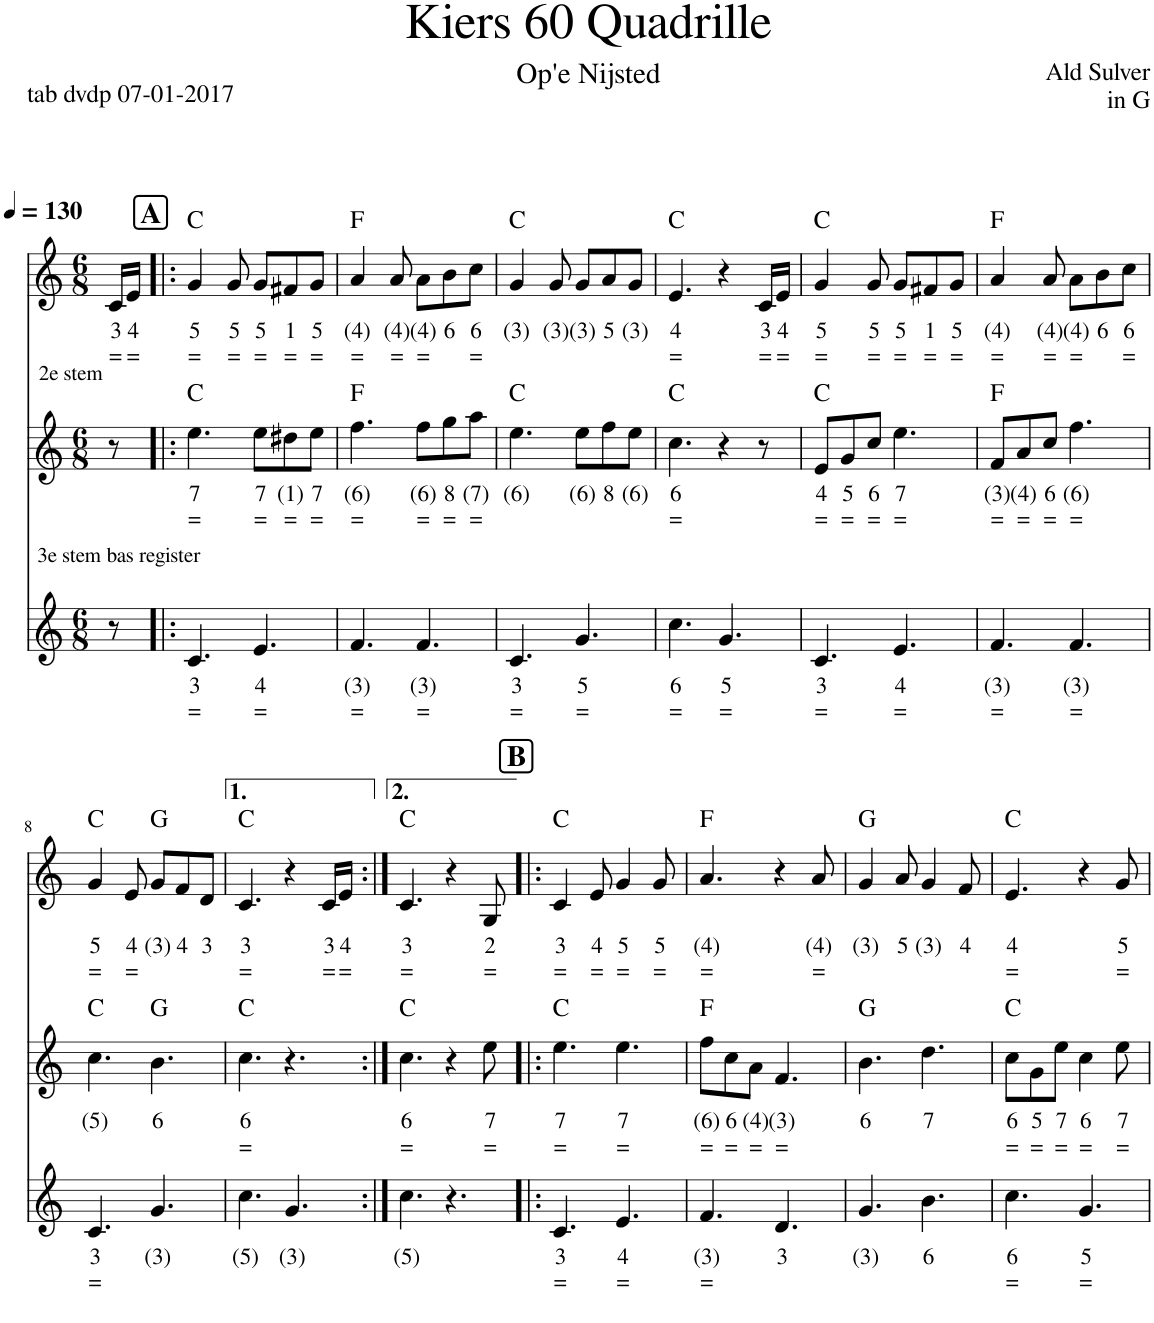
**kern	**text	**text	**kern	**text	**text	**kern	**text	**text	**harte
*part3	*part3	*part3	*part2	*part2	*part2	*part1	*part1	*part1	*part1
*staff3	*staff3	*staff3	*staff2	*staff2	*staff2	*staff1	*staff1	*staff1	*
*I"Stem	*	*	*I"Stem	*	*	*I"Stem	*	*	*
*clefG2	*	*	*clefG2	*	*	*clefG2	*	*	*
*k[]	*	*	*k[]	*	*	*k[]	*	*	*
*M6/8	*	*	*M6/8	*	*	*M6/8	*	*	*
*MM130	*	*	*MM130	*	*	*MM130	*	*	*
=1	=1	=1	=1	=1	=1	=1	=1	=1	=1
!	!	!	!LO:TX:a:t=2e stem	!	!	!	!	!	!
!LO:TX:a:t=3e stem bas register	!	!	!	!	!	!	!	!	!
!	!	!	!	!	!	!	!LO:LY:b	!LO:LY:b	!
8r	.	.	8r	.	.	16c/LL	3	=	.
!	!	!	!	!	!	!	!LO:LY:b	!LO:LY:b	!
.	.	.	.	.	.	16e/JJ	4	=	.
!!LO:REH:place=s1:a:B:cj:fs=14:t=A
=2!|:	=2!|:	=2!|:	=2!|:	=2!|:	=2!|:	=2!|:	=2!|:	=2!|:	=2!|:
!	!LO:LY:b	!LO:LY:b	!	!LO:LY:b	!LO:LY:b	!	!LO:LY:b	!LO:LY:b	!
4.c/	3	=	4.ee\	7	=	4g/	5	=	C:maj
!	!	!	!	!	!	!	!LO:LY:b	!LO:LY:b	!
.	.	.	.	.	.	8g/	5	=	.
!	!LO:LY:b	!LO:LY:b	!	!LO:LY:b	!LO:LY:b	!	!LO:LY:b	!LO:LY:b	!
4.e/	4	=	8ee\L	7	=	8g/L	5	=	.
!	!	!	!	!LO:LY:b	!LO:LY:b	!	!LO:LY:b	!LO:LY:b	!
.	.	.	8dd#X\	(1)	=	8f#X/	1	=	.
!	!	!	!	!LO:LY:b	!LO:LY:b	!	!LO:LY:b	!LO:LY:b	!
.	.	.	8ee\J	7	=	8g/J	5	=	.
=3	=3	=3	=3	=3	=3	=3	=3	=3	=3
!	!LO:LY:b	!LO:LY:b	!	!LO:LY:b	!LO:LY:b	!	!LO:LY:b	!LO:LY:b	!
4.f/	(3)	=	4.ff\	(6)	=	4a/	(4)	=	F:maj
!	!	!	!	!	!	!	!LO:LY:b	!LO:LY:b	!
.	.	.	.	.	.	8a/	(4)	=	.
!	!LO:LY:b	!LO:LY:b	!	!LO:LY:b	!LO:LY:b	!	!LO:LY:b	!LO:LY:b	!
4.f/	(3)	=	8ff\L	(6)	=	8a\L	(4)	=	.
!	!	!	!	!LO:LY:b	!LO:LY:b	!	!LO:LY:b	!	!
.	.	.	8gg\	8	=	8b\	6	.	.
!	!	!	!	!LO:LY:b	!LO:LY:b	!	!LO:LY:b	!LO:LY:b	!
.	.	.	8aa\J	(7)	=	8cc\J	6	=	.
=4	=4	=4	=4	=4	=4	=4	=4	=4	=4
!	!LO:LY:b	!LO:LY:b	!	!LO:LY:b	!	!	!LO:LY:b	!	!
4.c/	3	=	4.ee\	(6)	.	4g/	(3)	.	C:maj
!	!	!	!	!	!	!	!LO:LY:b	!	!
.	.	.	.	.	.	8g/	(3)	.	.
!	!LO:LY:b	!LO:LY:b	!	!LO:LY:b	!	!	!LO:LY:b	!	!
4.g/	5	=	8ee\L	(6)	.	8g/L	(3)	.	.
!	!	!	!	!LO:LY:b	!	!	!LO:LY:b	!	!
.	.	.	8ff\	8	.	8a/	5	.	.
!	!	!	!	!LO:LY:b	!	!	!LO:LY:b	!	!
.	.	.	8ee\J	(6)	.	8g/J	(3)	.	.
=5	=5	=5	=5	=5	=5	=5	=5	=5	=5
!	!LO:LY:b	!LO:LY:b	!	!LO:LY:b	!LO:LY:b	!	!LO:LY:b	!LO:LY:b	!
4.cc\	6	=	4.cc\	6	=	4.e/	4	=	C:maj
!	!LO:LY:b	!LO:LY:b	!	!	!	!	!	!	!
4.g/	5	=	4r	.	.	4r	.	.	.
!	!	!	!	!	!	!	!LO:LY:b	!LO:LY:b	!
.	.	.	8r	.	.	16c/LL	3	=	.
!	!	!	!	!	!	!	!LO:LY:b	!LO:LY:b	!
.	.	.	.	.	.	16e/JJ	4	=	.
=6	=6	=6	=6	=6	=6	=6	=6	=6	=6
!	!LO:LY:b	!LO:LY:b	!	!LO:LY:b	!LO:LY:b	!	!LO:LY:b	!LO:LY:b	!
4.c/	3	=	8e/L	4	=	4g/	5	=	C:maj
!	!	!	!	!LO:LY:b	!LO:LY:b	!	!	!	!
.	.	.	8g/	5	=	.	.	.	.
!	!	!	!	!LO:LY:b	!LO:LY:b	!	!LO:LY:b	!LO:LY:b	!
.	.	.	8cc/J	6	=	8g/	5	=	.
!	!LO:LY:b	!LO:LY:b	!	!LO:LY:b	!LO:LY:b	!	!LO:LY:b	!LO:LY:b	!
4.e/	4	=	4.ee\	7	=	8g/L	5	=	.
!	!	!	!	!	!	!	!LO:LY:b	!LO:LY:b	!
.	.	.	.	.	.	8f#X/	1	=	.
!	!	!	!	!	!	!	!LO:LY:b	!LO:LY:b	!
.	.	.	.	.	.	8g/J	5	=	.
=7	=7	=7	=7	=7	=7	=7	=7	=7	=7
!	!LO:LY:b	!LO:LY:b	!	!LO:LY:b	!LO:LY:b	!	!LO:LY:b	!LO:LY:b	!
4.f/	(3)	=	8f/L	(3)	=	4a/	(4)	=	F:maj
!	!	!	!	!LO:LY:b	!LO:LY:b	!	!	!	!
.	.	.	8a/	(4)	=	.	.	.	.
!	!	!	!	!LO:LY:b	!LO:LY:b	!	!LO:LY:b	!LO:LY:b	!
.	.	.	8cc/J	6	=	8a/	(4)	=	.
!	!LO:LY:b	!LO:LY:b	!	!LO:LY:b	!LO:LY:b	!	!LO:LY:b	!LO:LY:b	!
4.f/	(3)	=	4.ff\	(6)	=	8a\L	(4)	=	.
!	!	!	!	!	!	!	!LO:LY:b	!	!
.	.	.	.	.	.	8b\	6	.	.
!	!	!	!	!	!	!	!LO:LY:b	!LO:LY:b	!
.	.	.	.	.	.	8cc\J	6	=	.
!!LO:LB:g=z
=8	=8	=8	=8	=8	=8	=8	=8	=8	=8
!	!LO:LY:b	!LO:LY:b	!	!LO:LY:b	!	!	!LO:LY:b	!LO:LY:b	!
4.c/	3	=	4.cc\	(5)	.	4g/	5	=	C:maj
!	!	!	!	!	!	!	!LO:LY:b	!LO:LY:b	!
.	.	.	.	.	.	8e/	4	=	.
!	!LO:LY:b	!	!	!LO:LY:b	!	!	!LO:LY:b	!	!
4.g/	(3)	.	4.b\	6	.	8g/L	(3)	.	G:maj
!	!	!	!	!	!	!	!LO:LY:b	!	!
.	.	.	.	.	.	8f/	4	.	.
!	!	!	!	!	!	!	!LO:LY:b	!	!
.	.	.	.	.	.	8d/J	3	.	.
=9	=9	=9	=9	=9	=9	=9	=9	=9	=9
!	!LO:LY:b	!	!	!LO:LY:b	!LO:LY:b	!	!LO:LY:b	!LO:LY:b	!
4.cc\	(5)	.	4.cc\	6	=	4.c/	3	=	C:maj
!	!LO:LY:b	!	!	!	!	!	!	!	!
4.g/	(3)	.	4.r	.	.	4r	.	.	.
!	!	!	!	!	!	!	!LO:LY:b	!LO:LY:b	!
.	.	.	.	.	.	16c/LL	3	=	.
!	!	!	!	!	!	!	!LO:LY:b	!LO:LY:b	!
.	.	.	.	.	.	16e/JJ	4	=	.
=10:|!	=10:|!	=10:|!	=10:|!	=10:|!	=10:|!	=10:|!	=10:|!	=10:|!	=10:|!
!	!LO:LY:b	!	!	!LO:LY:b	!LO:LY:b	!	!LO:LY:b	!LO:LY:b	!
4.cc\	(5)	.	4.cc\	6	=	4.c/	3	=	C:maj
4.r	.	.	4r	.	.	4r	.	.	.
!	!	!	!	!LO:LY:b	!LO:LY:b	!	!LO:LY:b	!LO:LY:b	!
.	.	.	8ee\	7	=	8G/	2	=	.
!!LO:REH:place=s1:a:B:cj:fs=14:t=B
=11!|:	=11!|:	=11!|:	=11!|:	=11!|:	=11!|:	=11!|:	=11!|:	=11!|:	=11!|:
!	!LO:LY:b	!LO:LY:b	!	!LO:LY:b	!LO:LY:b	!	!LO:LY:b	!LO:LY:b	!
4.c/	3	=	4.ee\	7	=	4c/	3	=	C:maj
!	!	!	!	!	!	!	!LO:LY:b	!LO:LY:b	!
.	.	.	.	.	.	8e/	4	=	.
!	!LO:LY:b	!LO:LY:b	!	!LO:LY:b	!LO:LY:b	!	!LO:LY:b	!LO:LY:b	!
4.e/	4	=	4.ee\	7	=	4g/	5	=	.
!	!	!	!	!	!	!	!LO:LY:b	!LO:LY:b	!
.	.	.	.	.	.	8g/	5	=	.
=12	=12	=12	=12	=12	=12	=12	=12	=12	=12
!	!LO:LY:b	!LO:LY:b	!	!LO:LY:b	!LO:LY:b	!	!LO:LY:b	!LO:LY:b	!
4.f/	(3)	=	8ff\L	(6)	=	4.a/	(4)	=	F:maj
!	!	!	!	!LO:LY:b	!LO:LY:b	!	!	!	!
.	.	.	8cc\	6	=	.	.	.	.
!	!	!	!	!LO:LY:b	!LO:LY:b	!	!	!	!
.	.	.	8a\J	(4)	=	.	.	.	.
!	!LO:LY:b	!	!	!LO:LY:b	!LO:LY:b	!	!	!	!
4.d/	3	.	4.f/	(3)	=	4r	.	.	.
!	!	!	!	!	!	!	!LO:LY:b	!LO:LY:b	!
.	.	.	.	.	.	8a/	(4)	=	.
=13	=13	=13	=13	=13	=13	=13	=13	=13	=13
!	!LO:LY:b	!	!	!LO:LY:b	!	!	!LO:LY:b	!	!
4.g/	(3)	.	4.b\	6	.	4g/	(3)	.	G:maj
!	!	!	!	!	!	!	!LO:LY:b	!	!
.	.	.	.	.	.	8a/	5	.	.
!	!LO:LY:b	!	!	!LO:LY:b	!	!	!LO:LY:b	!	!
4.b\	6	.	4.dd\	7	.	4g/	(3)	.	.
!	!	!	!	!	!	!	!LO:LY:b	!	!
.	.	.	.	.	.	8f/	4	.	.
=14	=14	=14	=14	=14	=14	=14	=14	=14	=14
!	!LO:LY:b	!LO:LY:b	!	!LO:LY:b	!LO:LY:b	!	!LO:LY:b	!LO:LY:b	!
4.cc\	6	=	8cc\L	6	=	4.e/	4	=	C:maj
!	!	!	!	!LO:LY:b	!LO:LY:b	!	!	!	!
.	.	.	8g\	5	=	.	.	.	.
!	!	!	!	!LO:LY:b	!LO:LY:b	!	!	!	!
.	.	.	8ee\J	7	=	.	.	.	.
!	!LO:LY:b	!LO:LY:b	!	!LO:LY:b	!LO:LY:b	!	!	!	!
4.g/	5	=	4cc\	6	=	4r	.	.	.
!	!	!	!	!LO:LY:b	!LO:LY:b	!	!LO:LY:b	!LO:LY:b	!
.	.	.	8ee\	7	=	8g/	5	=	.
=	=	=	=	=	=	=	=	=	=
*-	*-	*-	*-	*-	*-	*-	*-	*-	*-
